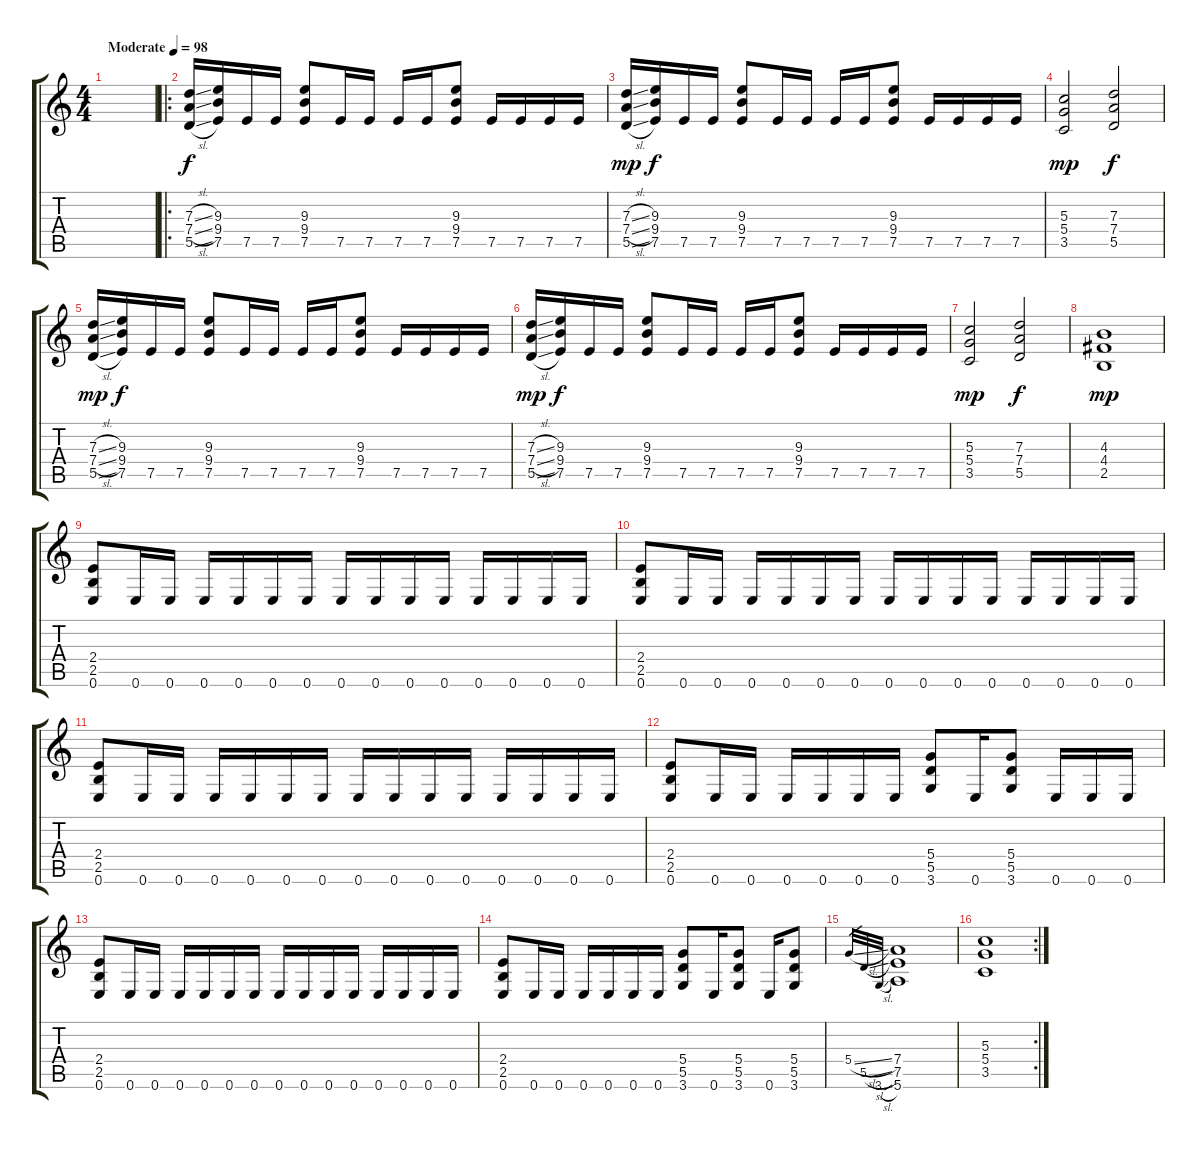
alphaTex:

\track "" {instrument distortionguitar}
\staff {score tabs}
\tuning (E4 B3 G3 D3 A2 E2) {hide}
\ts (4 4)
\tempo (98 "Moderate")
\clef g2
\ks c
|
\ro
(7.3{sl} 7.4{sl} 5.5{sl}).16{txt ""} (9.3 9.4 7.5).16{dy f} 7.5.16 7.5.16 (9.3 9.4 7.5).8 7.5.16 7.5.16 7.5.16 7.5.16 (9.3 9.4 7.5).8 7.5.16 7.5.16 7.5.16 7.5.16 |
(7.3{sl} 7.4{sl} 5.5{sl}).16{dy mp} (9.3 9.4 7.5).16{dy f} 7.5.16 7.5.16 (9.3 9.4 7.5).8 7.5.16 7.5.16 7.5.16 7.5.16 (9.3 9.4 7.5).8 7.5.16 7.5.16 7.5.16 7.5.16 |
(5.3 5.4 3.5).2{dy mp} (7.3 7.4 5.5).2{dy f} |
(7.3{sl} 7.4{sl} 5.5{sl}).16{dy mp} (9.3 9.4 7.5).16{dy f} 7.5.16 7.5.16 (9.3 9.4 7.5).8 7.5.16 7.5.16 7.5.16 7.5.16 (9.3 9.4 7.5).8 7.5.16 7.5.16 7.5.16 7.5.16 |
(7.3{sl} 7.4{sl} 5.5{sl}).16{dy mp} (9.3 9.4 7.5).16{dy f} 7.5.16 7.5.16 (9.3 9.4 7.5).8 7.5.16 7.5.16 7.5.16 7.5.16 (9.3 9.4 7.5).8 7.5.16 7.5.16 7.5.16 7.5.16 |
(5.3 5.4 3.5).2{dy mp} (7.3 7.4 5.5).2{dy f} |
(4.3 4.4 2.5).1{dy mp} |
(2.4 2.5 0.6).8 0.6.16 0.6.16 0.6.16 0.6.16 0.6.16 0.6.16 0.6.16 0.6.16 0.6.16 0.6.16 0.6.16 0.6.16 0.6.16 0.6.16 |
(2.4 2.5 0.6).8 0.6.16 0.6.16 0.6.16 0.6.16 0.6.16 0.6.16 0.6.16 0.6.16 0.6.16 0.6.16 0.6.16 0.6.16 0.6.16 0.6.16 |
(2.4 2.5 0.6).8 0.6.16 0.6.16 0.6.16 0.6.16 0.6.16 0.6.16 0.6.16 0.6.16 0.6.16 0.6.16 0.6.16 0.6.16 0.6.16 0.6.16 |
(2.4 2.5 0.6).8 0.6.16 0.6.16 0.6.16 0.6.16 0.6.16 0.6.16 (5.4 5.5 3.6).8 0.6.16 (5.4 5.5 3.6).8 0.6.16 0.6.16 0.6.16 |
(2.4 2.5 0.6).8 0.6.16 0.6.16 0.6.16 0.6.16 0.6.16 0.6.16 0.6.16 0.6.16 0.6.16 0.6.16 0.6.16 0.6.16 0.6.16 0.6.16 |
(2.4 2.5 0.6).8 0.6.16 0.6.16 0.6.16 0.6.16 0.6.16 0.6.16 (5.4 5.5 3.6).8 0.6.16 (5.4 5.5 3.6).8 0.6.16 (5.4 5.5 3.6).8 |
5.4{sl}.32{gr} 5.5{sl}.32{gr} 3.6{sl}.32{gr} (7.4 7.5 5.6).1 |
\rc 2
(5.3 5.4 3.5).1
